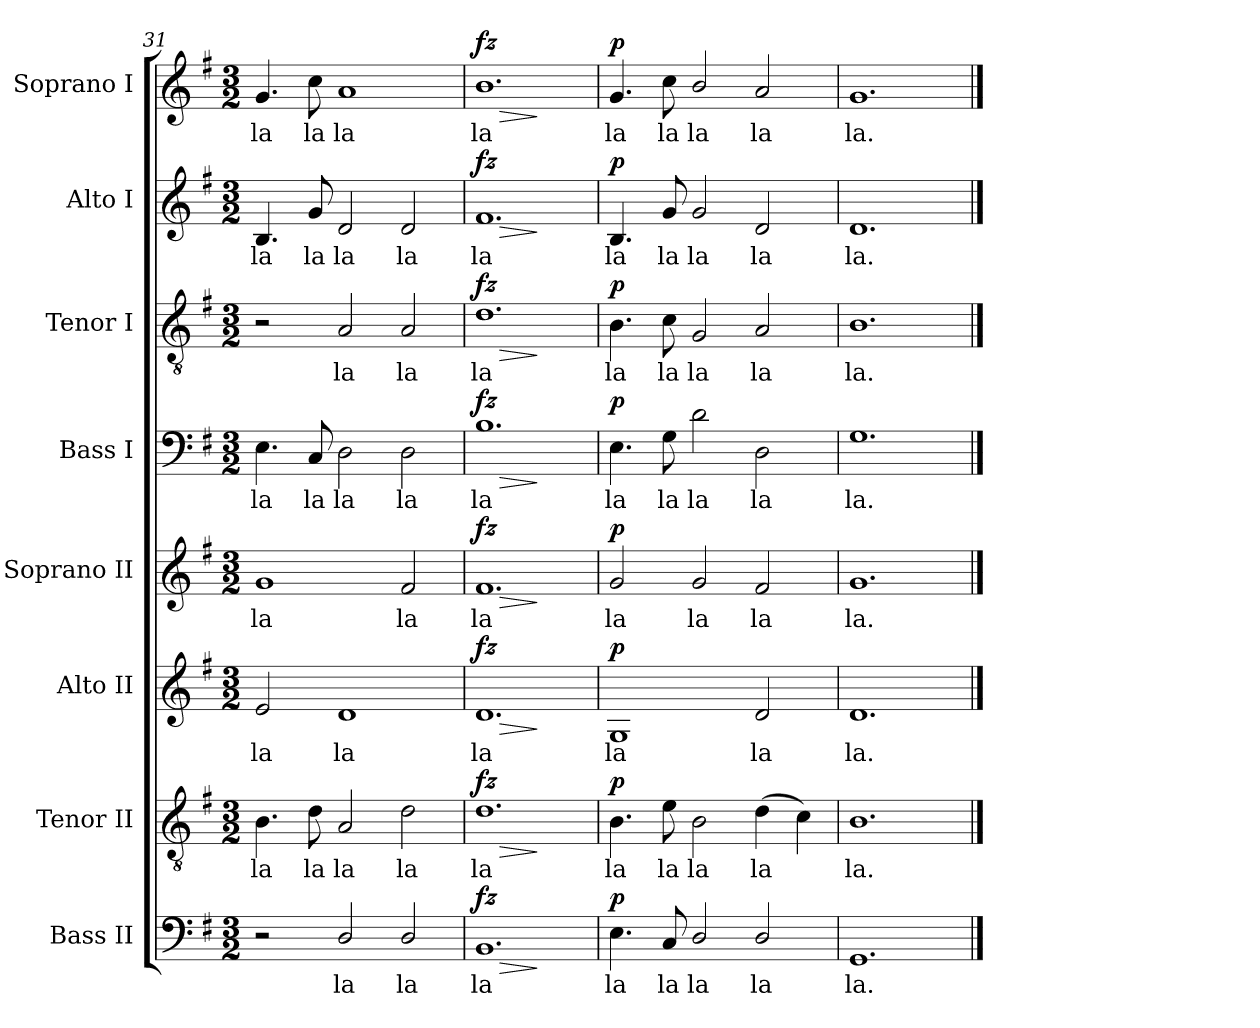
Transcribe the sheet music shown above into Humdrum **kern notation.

**kern	**text	**dynam	**kern	**text	**dynam	**kern	**text	**dynam	**kern	**text	**dynam	**kern	**text	**dynam	**kern	**text	**dynam	**kern	**text	**dynam	**kern	**text	**dynam
*part8	*part8	*part8	*part7	*part7	*part7	*part6	*part6	*part6	*part5	*part5	*part5	*part4	*part4	*part4	*part3	*part3	*part3	*part2	*part2	*part2	*part1	*part1	*part1
*staff8	*staff8	*staff8	*staff7	*staff7	*staff7	*staff6	*staff6	*staff6	*staff5	*staff5	*staff5	*staff4	*staff4	*staff4	*staff3	*staff3	*staff3	*staff2	*staff2	*staff2	*staff1	*staff1	*staff1
*I"Bass II	*	*	*I"Tenor II	*	*	*I"Alto II	*	*	*I"Soprano II	*	*	*I"Bass I	*	*	*I"Tenor I	*	*	*I"Alto I	*	*	*I"Soprano I	*	*
*I'B II	*	*	*I'T II	*	*	*I'A II	*	*	*I'S II	*	*	*I'B I	*	*	*I'T I	*	*	*I'A I	*	*	*I'S I	*	*
*clefF4	*	*	*clefGv2	*	*	*clefG2	*	*	*clefG2	*	*	*clefF4	*	*	*clefGv2	*	*	*clefG2	*	*	*clefG2	*	*
*k[f#]	*	*	*k[f#]	*	*	*k[f#]	*	*	*k[f#]	*	*	*k[f#]	*	*	*k[f#]	*	*	*k[f#]	*	*	*k[f#]	*	*
*G:	*	*	*G:	*	*	*G:	*	*	*G:	*	*	*G:	*	*	*G:	*	*	*G:	*	*	*G:	*	*
*M3/2	*	*	*M3/2	*	*	*M3/2	*	*	*M3/2	*	*	*M3/2	*	*	*M3/2	*	*	*M3/2	*	*	*M3/2	*	*
=31	=31	=31	=31	=31	=31	=31	=31	=31	=31	=31	=31	=31	=31	=31	=31	=31	=31	=31	=31	=31	=31	=31	=31
!	!	!	!	!LO:LY:b	!	!	!LO:LY:b	!	!	!LO:LY:b	!	!	!LO:LY:b	!	!	!	!	!	!LO:LY:b	!	!	!LO:LY:b	!
2r	.	.	4.B	la	.	2e	la	.	1g	la	.	4.E	la	.	2r	.	.	4.B	la	.	4.g	la	.
!	!	!	!	!LO:LY:b	!	!	!	!	!	!	!	!	!LO:LY:b	!	!	!	!	!	!LO:LY:b	!	!	!LO:LY:b	!
.	.	.	8d	la	.	.	.	.	.	.	.	8C	la	.	.	.	.	8g	la	.	8cc	la	.
!	!LO:LY:b	!	!	!LO:LY:b	!	!	!LO:LY:b	!	!	!	!	!	!LO:LY:b	!	!	!LO:LY:b	!	!	!LO:LY:b	!	!	!LO:LY:b	!
2D/	la	.	2A	la	.	1d	la	.	.	.	.	2D	la	.	2A	la	.	2d	la	.	1a	la	.
!	!LO:LY:b	!	!	!LO:LY:b	!	!	!	!	!	!LO:LY:b	!	!	!LO:LY:b	!	!	!LO:LY:b	!	!	!LO:LY:b	!	!	!	!
2D/	la	.	2d	la	.	.	.	.	2f#	la	.	2D	la	.	2A	la	.	2d	la	.	.	.	.
=32	=32	=32	=32	=32	=32	=32	=32	=32	=32	=32	=32	=32	=32	=32	=32	=32	=32	=32	=32	=32	=32	=32	=32
!	!LO:LY:b	!LO:HP:b	!	!LO:LY:b	!LO:HP:b	!	!LO:LY:b	!LO:HP:b	!	!LO:LY:b	!LO:HP:b	!	!LO:LY:b	!LO:HP:b	!	!LO:LY:b	!LO:HP:b	!	!LO:LY:b	!LO:HP:b	!	!LO:LY:b	!LO:HP:b
!	!	!LO:DY:n=1:b	!	!	!LO:DY:n=1:b	!	!	!LO:DY:n=1:b	!	!	!LO:DY:n=1:b	!	!	!LO:DY:n=1:b	!	!	!LO:DY:n=1:b	!	!	!LO:DY:n=1:b	!	!	!LO:DY:n=1:b
1.BB	la	> fz	1.d	la	> fz	1.d	la	> fz	1.f#	la	> fz	1.B	la	> fz	1.d	la	> fz	1.f#	la	> fz	1.b	la	> fz
.	.	]	.	.	]	.	.	]	.	.	]	.	.	]	.	.	]	.	.	]	.	.	]
=33	=33	=33	=33	=33	=33	=33	=33	=33	=33	=33	=33	=33	=33	=33	=33	=33	=33	=33	=33	=33	=33	=33	=33
!	!LO:LY:b	!LO:DY:b	!	!LO:LY:b	!LO:DY:b	!	!LO:LY:b	!LO:DY:b	!	!LO:LY:b	!LO:DY:b	!	!LO:LY:b	!LO:DY:b	!	!LO:LY:b	!LO:DY:b	!	!LO:LY:b	!LO:DY:b	!	!LO:LY:b	!LO:DY:b
4.E	la	p	4.B	la	p	1G	la	p	2g	la	p	4.E	la	p	4.B	la	p	4.B	la	p	4.g	la	p
!	!LO:LY:b	!	!	!LO:LY:b	!	!	!	!	!	!	!	!	!LO:LY:b	!	!	!LO:LY:b	!	!	!LO:LY:b	!	!	!LO:LY:b	!
8C	la	.	8e	la	.	.	.	.	.	.	.	8G	la	.	8c	la	.	8g	la	.	8cc	la	.
!	!LO:LY:b	!	!	!LO:LY:b	!	!	!	!	!	!LO:LY:b	!	!	!LO:LY:b	!	!	!LO:LY:b	!	!	!LO:LY:b	!	!	!LO:LY:b	!
2D/	la	.	2B	la	.	.	.	.	2g	la	.	2d	la	.	2G	la	.	2g	la	.	2b/	la	.
!	!LO:LY:b	!	!	!LO:LY:b	!	!	!LO:LY:b	!	!	!LO:LY:b	!	!	!LO:LY:b	!	!	!LO:LY:b	!	!	!LO:LY:b	!	!	!LO:LY:b	!
2D/	la	.	(>4d	la	.	2d	la	.	2f#	la	.	2D	la	.	2A	la	.	2d	la	.	2a	la	.
.	.	.	4c)	.	.	.	.	.	.	.	.	.	.	.	.	.	.	.	.	.	.	.	.
=34	=34	=34	=34	=34	=34	=34	=34	=34	=34	=34	=34	=34	=34	=34	=34	=34	=34	=34	=34	=34	=34	=34	=34
!	!LO:LY:b	!	!	!LO:LY:b	!	!	!LO:LY:b	!	!	!LO:LY:b	!	!	!LO:LY:b	!	!	!LO:LY:b	!	!	!LO:LY:b	!	!	!LO:LY:b	!
1.GG	la.	.	1.B	la.	.	1.d	la.	.	1.g	la.	.	1.G	la.	.	1.B	la.	.	1.d	la.	.	1.g	la.	.
==	==	==	==	==	==	==	==	==	==	==	==	==	==	==	==	==	==	==	==	==	==	==	==
*-	*-	*-	*-	*-	*-	*-	*-	*-	*-	*-	*-	*-	*-	*-	*-	*-	*-	*-	*-	*-	*-	*-	*-
